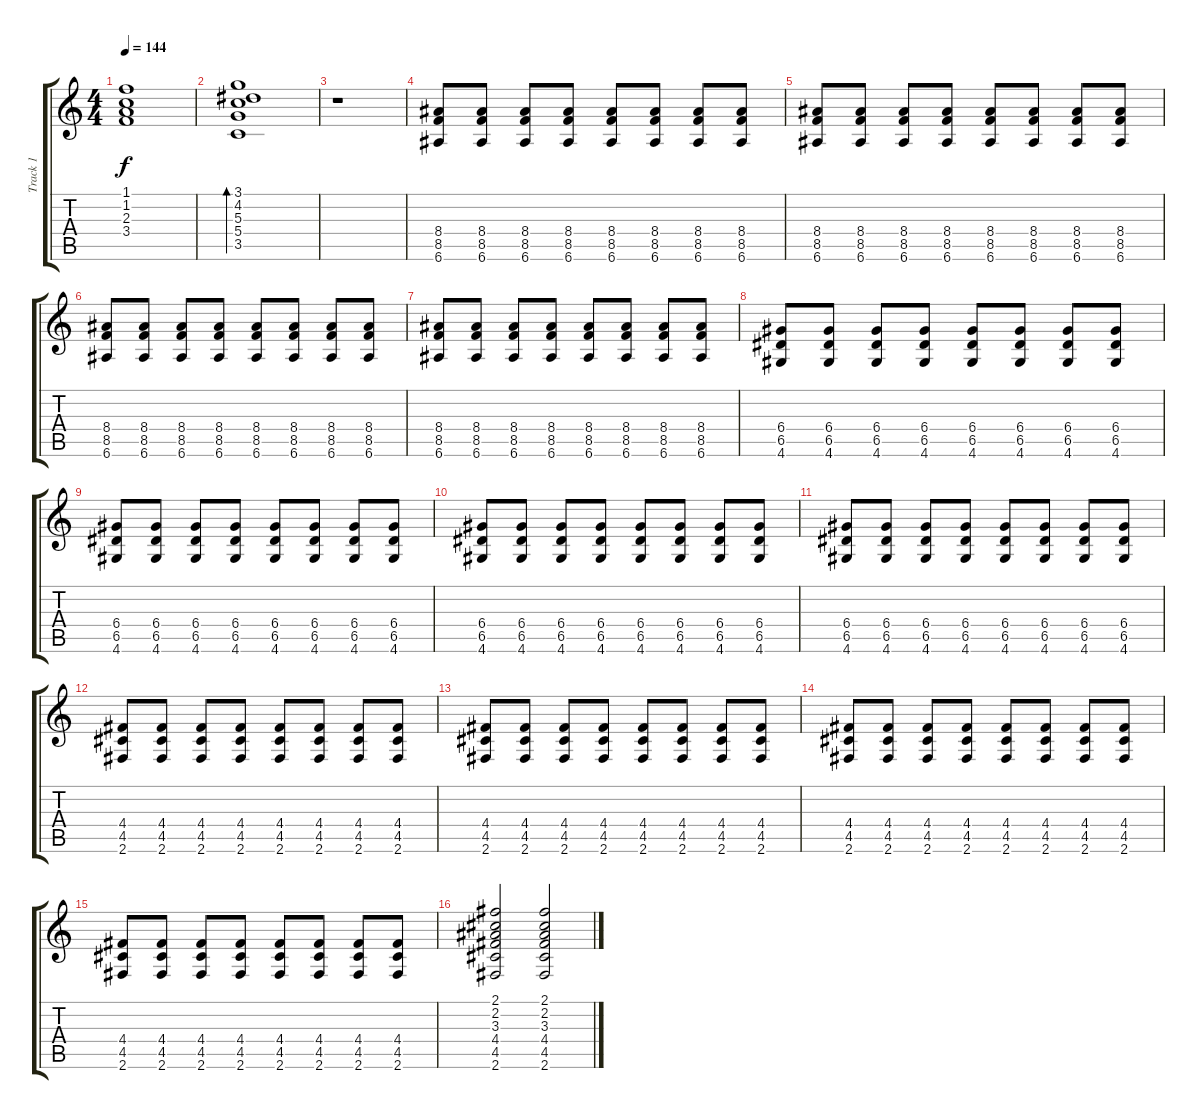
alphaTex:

\track ("Track 1" "Track 1") {instrument electricguitarclean}
\staff {score tabs}
\tuning (E4 B3 G3 D3 A2 E2) {hide}
\ts (4 4)
\tempo 144
\clef g2
\ks c
(1.1{t} 1.2{t} 2.3{t} 3.4{t}).1{dy f} |
(3.1 4.2 5.3 5.4 3.5).1{bd 480} |
r.1 |
(8.4 8.5 6.6).8 (8.4 8.5 6.6).8 (8.4 8.5 6.6).8 (8.4 8.5 6.6).8 (8.4 8.5 6.6).8 (8.4 8.5 6.6).8 (8.4 8.5 6.6).8 (8.4 8.5 6.6).8 |
(8.4 8.5 6.6).8 (8.4 8.5 6.6).8 (8.4 8.5 6.6).8 (8.4 8.5 6.6).8 (8.4 8.5 6.6).8 (8.4 8.5 6.6).8 (8.4 8.5 6.6).8 (8.4 8.5 6.6).8 |
(8.4 8.5 6.6).8 (8.4 8.5 6.6).8 (8.4 8.5 6.6).8 (8.4 8.5 6.6).8 (8.4 8.5 6.6).8 (8.4 8.5 6.6).8 (8.4 8.5 6.6).8 (8.4 8.5 6.6).8 |
(8.4 8.5 6.6).8 (8.4 8.5 6.6).8 (8.4 8.5 6.6).8 (8.4 8.5 6.6).8 (8.4 8.5 6.6).8 (8.4 8.5 6.6).8 (8.4 8.5 6.6).8 (8.4 8.5 6.6).8 |
(6.4 6.5 4.6).8 (6.4 6.5 4.6).8 (6.4 6.5 4.6).8 (6.4 6.5 4.6).8 (6.4 6.5 4.6).8 (6.4 6.5 4.6).8 (6.4 6.5 4.6).8 (6.4 6.5 4.6).8 |
(6.4 6.5 4.6).8 (6.4 6.5 4.6).8 (6.4 6.5 4.6).8 (6.4 6.5 4.6).8 (6.4 6.5 4.6).8 (6.4 6.5 4.6).8 (6.4 6.5 4.6).8 (6.4 6.5 4.6).8 |
(6.4 6.5 4.6).8 (6.4 6.5 4.6).8 (6.4 6.5 4.6).8 (6.4 6.5 4.6).8 (6.4 6.5 4.6).8 (6.4 6.5 4.6).8 (6.4 6.5 4.6).8 (6.4 6.5 4.6).8 |
(6.4 6.5 4.6).8 (6.4 6.5 4.6).8 (6.4 6.5 4.6).8 (6.4 6.5 4.6).8 (6.4 6.5 4.6).8 (6.4 6.5 4.6).8 (6.4 6.5 4.6).8 (6.4 6.5 4.6).8 |
(4.4 4.5 2.6).8 (4.4 4.5 2.6).8 (4.4 4.5 2.6).8 (4.4 4.5 2.6).8 (4.4 4.5 2.6).8 (4.4 4.5 2.6).8 (4.4 4.5 2.6).8 (4.4 4.5 2.6).8 |
(4.4 4.5 2.6).8 (4.4 4.5 2.6).8 (4.4 4.5 2.6).8 (4.4 4.5 2.6).8 (4.4 4.5 2.6).8 (4.4 4.5 2.6).8 (4.4 4.5 2.6).8 (4.4 4.5 2.6).8 |
(4.4 4.5 2.6).8 (4.4 4.5 2.6).8 (4.4 4.5 2.6).8 (4.4 4.5 2.6).8 (4.4 4.5 2.6).8 (4.4 4.5 2.6).8 (4.4 4.5 2.6).8 (4.4 4.5 2.6).8 |
(4.4 4.5 2.6).8 (4.4 4.5 2.6).8 (4.4 4.5 2.6).8 (4.4 4.5 2.6).8 (4.4 4.5 2.6).8 (4.4 4.5 2.6).8 (4.4 4.5 2.6).8 (4.4 4.5 2.6).8 |
(2.1 2.2 3.3 4.4 4.5 2.6).2 (2.1 2.2 3.3 4.4 4.5 2.6).2
